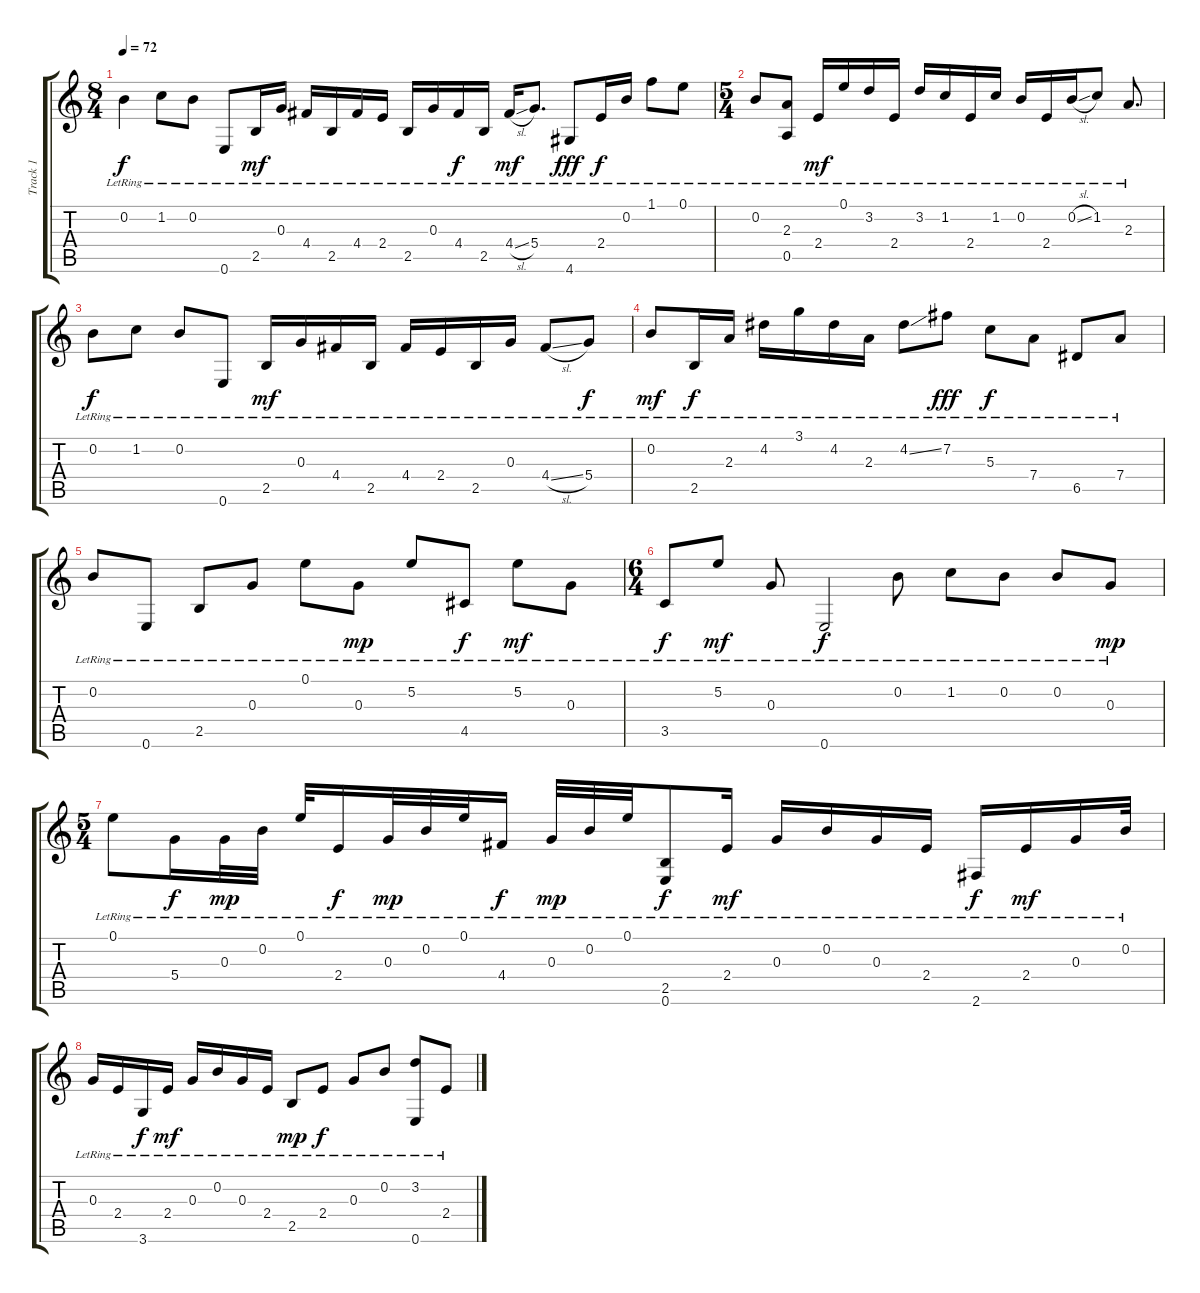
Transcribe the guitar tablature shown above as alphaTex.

\track ("Track 1" "Track 1") {instrument acousticguitarsteel}
\staff {score tabs}
\tuning (E4 B3 G3 D3 A2 E2) {hide}
\ts (8 4)
\tempo 72
\clef g2
\ks c
0.2{lr}.4{dy f} 1.2{lr}.8 0.2{lr}.8 0.6{lr}.8 2.5{lr}.16{dy mf} 0.3{lr}.16 4.4{lr}.16 2.5{lr}.16 4.4{lr}.16 2.4{lr}.16 2.5{lr}.16 0.3{lr}.16 4.4{lr}.16{dy f} 2.5{lr}.16 4.4{sl lr}.16{dy mf} 5.4{lr}.8{d} 4.6{lr}.8{dy fff} 2.4{lr}.16{dy f} 0.2{lr}.16 1.1{lr}.8 0.1{lr}.8 |
\ts (5 4)
0.2{lr}.8 (2.3{lr} 0.5{lr}).8 2.4{lr}.16{dy mf} 0.1{lr}.16 3.2{lr}.16 2.4{lr}.16 3.2{lr}.16 1.2{lr}.16 2.4{lr}.16 1.2{lr}.16 0.2{lr}.16 2.4{lr}.16 0.2{sl lr}.16 1.2{lr}.8 2.3{lr}.8{d} |
0.2{lr}.8{dy f} 1.2{lr}.8 0.2{lr}.8 0.6{lr}.8 2.5{lr}.16{dy mf} 0.3{lr}.16 4.4{lr}.16 2.5{lr}.16 4.4{lr}.16 2.4{lr}.16 2.5{lr}.16 0.3{lr}.16 4.4{sl lr}.8 5.4{lr}.8{dy f} |
0.2{lr}.8{dy mf} 2.5{lr}.16{dy f} 2.3{lr}.16 4.2{lr}.16 3.1{lr}.16 4.2{lr}.16 2.3{lr}.16 4.2{ss lr}.8 7.2{lr}.8{dy fff} 5.3{lr}.8{dy f} 7.4{lr}.8 6.5{lr}.8 7.4{lr}.8 |
0.2{lr}.8 0.6{lr}.8 2.5{lr}.8 0.3{lr}.8 0.1{lr}.8 0.3{lr}.8{dy mp} 5.2{lr}.8 4.5{lr}.8{dy f} 5.2{lr}.8{dy mf} 0.3{lr}.8 |
\ts (6 4)
3.5{lr}.8{dy f} 5.2{lr}.8{dy mf} 0.3{lr}.8 0.6{lr}.2{dy f} 0.2{lr}.8 1.2{lr}.8 0.2{lr}.8 0.2{lr}.8 0.3{lr}.8{dy mp} |
\ts (5 4)
0.1{lr}.8 5.4{lr}.16{dy f} 0.3{lr}.32{dy mp} 0.2{lr}.32 0.1{lr}.32 2.4{lr}.16{dy f} 0.3{lr}.32{dy mp} 0.2{lr}.32 0.1{lr}.32 4.4{lr}.16{dy f} 0.3{lr}.32{dy mp} 0.2{lr}.32 0.1{lr}.32 (2.5{lr} 0.6{lr}).8{dy f} 2.4{lr}.16{dy mf} 0.3{lr}.16 0.2{lr}.16 0.3{lr}.16 2.4{lr}.16 2.6{lr}.16{dy f} 2.4{lr}.16{dy mf} 0.3{lr}.16 0.2{lr}.32 |
0.3{lr}.16 2.4{lr}.16 3.6{lr}.16{dy f} 2.4{lr}.16{dy mf} 0.3{lr}.16 0.2{lr}.16 0.3{lr}.16 2.4{lr}.16 2.5{lr}.8{dy mp} 2.4{lr}.8{dy f} 0.3{lr}.8 0.2{lr}.8 (3.2{lr} 0.6{lr}).8 2.4{lr}.8
